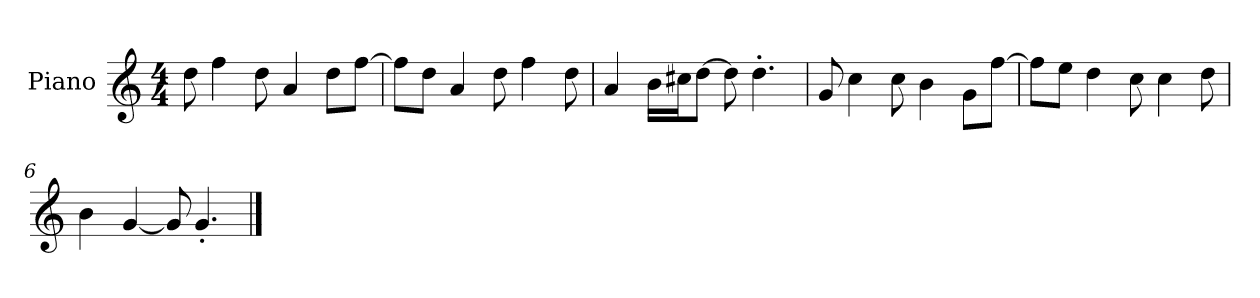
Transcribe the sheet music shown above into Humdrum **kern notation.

**kern
*part1
*staff1
*I"Piano
*I'P-no
*clefG2
*k[]
*M4/4
*MM90
=1
8dd\
4ff\
8dd\
4a/
8dd\L
[8ff\J
=2
8ff\L]
8dd\J
4a/
8dd\
4ff\
8dd\
=3
4a/
16b\LL
16cc#X\J
[8dd\J
8dd\]
4.dd'\
=4
8g/
4cc\
8cc\
4b\
8g\L
[8ff\J
=5
8ff\L]
8ee\J
4dd\
8cc\
4cc\
8dd\
=6
4b\
[4g/
8g/]
4.g'/
==
*-
